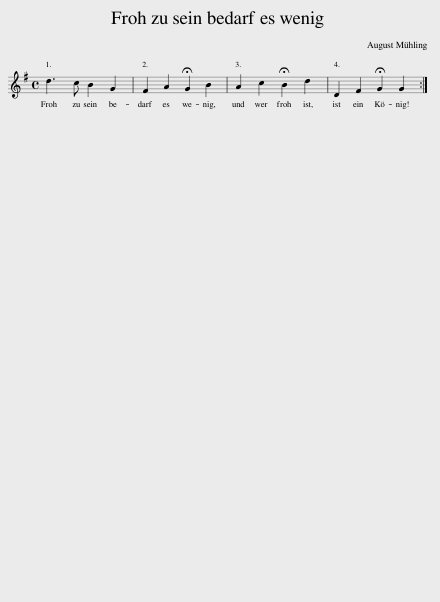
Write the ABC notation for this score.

X:1
L:1/8
M:4/4
I:linebreak $
K:G
V:1 treble
V:1
 d3 c B2 G2 | F2 A2 !fermata!G2 B2 | A2 c2 !fermata!B2 d2 | D2 F2 !fermata!G2 G2 :| %4
